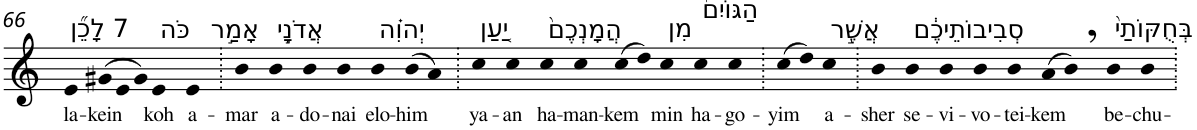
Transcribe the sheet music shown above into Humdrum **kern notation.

**kern	**text
*part1	*part1
*staff1	*staff1
*I"Piano	*
*I'Pno	*
!!LO:PB:g=z
*clefG2	*
*k[]	*
=66	=66
!LO:TX:a:t=7 לָכֵ֞ן	!
!	!LO:LY:b
4e	la-
*Xtuplet	*
!	!LO:LY:b
(>12g#X	-kein
12e	.
12g#)	.
!LO:TX:a:t=כֹּה	!
!	!LO:LY:b
4e	koh
!LO:TX:a:t=אָמַ֣ר	!
!	!LO:LY:b
4e	a-
=67.	=67.
!	!LO:LY:b
4b	-mar
!LO:TX:a:t=אֲדֹנָ֣י	!
!	!LO:LY:b
4b	a-
!	!LO:LY:b
4b	-do-
!	!LO:LY:b
4b	-nai
!LO:TX:a:t=יְהוִ֗ה	!
!	!LO:LY:b
4b	elo-
!	!LO:LY:b
(>8b	-him
8a)	.
=68.	=68.
!LO:TX:a:t=יַ֤עַן	!
!	!LO:LY:b
4cc	ya-
!	!LO:LY:b
4cc	-an
!LO:TX:a:t=הֲמָנְכֶם֙	!
!	!LO:LY:b
4cc	ha-
!	!LO:LY:b
4cc	-man-
!	!LO:LY:b
(>8cc	-kem
8dd)	.
!LO:TX:a:t=מִן	!
!	!LO:LY:b
4cc	min
!LO:TX:a:t=הַגּוֹיִם֙	!
!	!LO:LY:b
4cc	ha-
!	!LO:LY:b
4cc	-go-
=69.	=69.
!	!LO:LY:b
(>8cc	-yim
8dd)	.
!LO:TX:a:t=אֲשֶׁ֣ר	!
!	!LO:LY:b
4cc	a-
=70.	=70.
!	!LO:LY:b
4b	-sher
!LO:TX:a:t=סְבִיבוֹתֵיכֶ֔ם	!
!	!LO:LY:b
4b	se-
!	!LO:LY:b
4b	-vi-
!	!LO:LY:b
4b	-vo-
!	!LO:LY:b
4b	-tei-
!	!LO:LY:b
(>8a	-kem
8b,)	.
!LO:TX:a:t=בְּחֻקּוֹתַי֙	!
!	!LO:LY:b
4b	be-
!	!LO:LY:b
4b	-chu-
=.	=.
*-	*-
